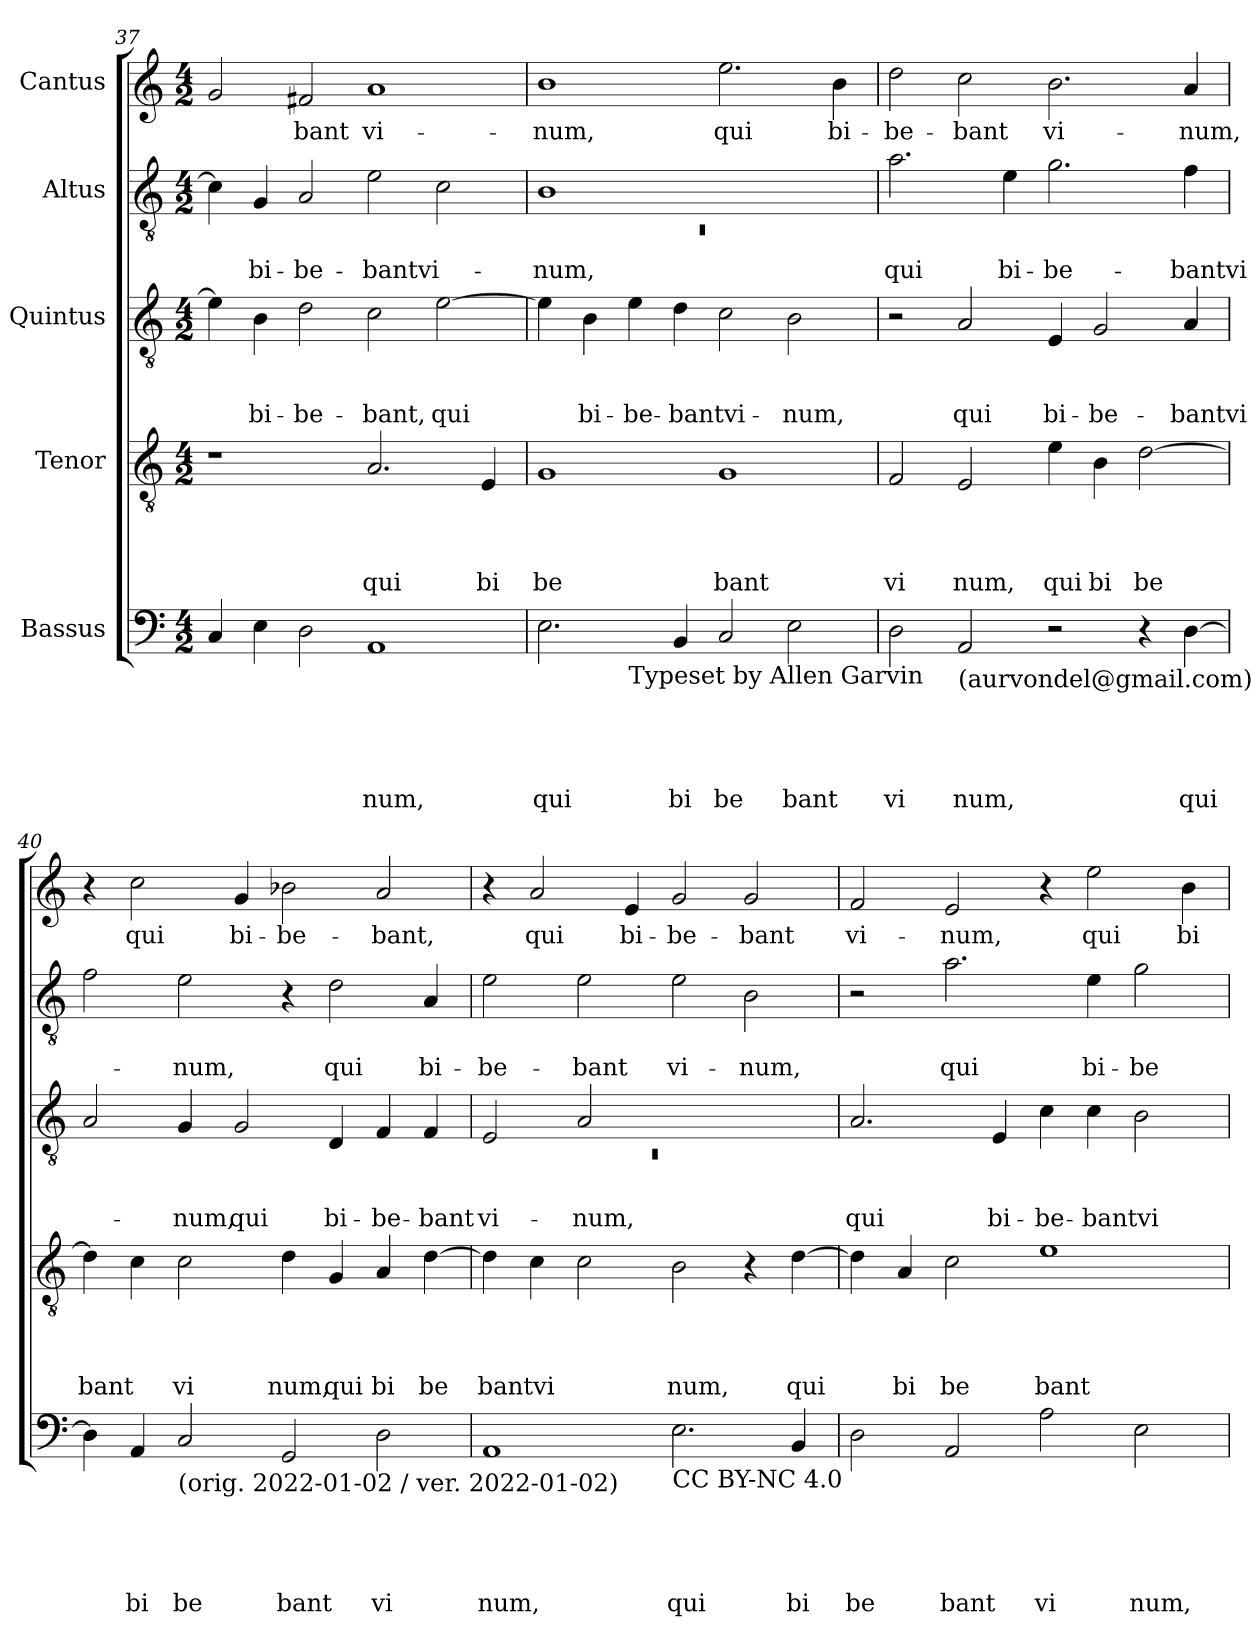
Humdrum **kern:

**kern	**text	**text	**text	**text	**text	**kern	**text	**text	**text	**text	**kern	**text	**text	**text	**kern	**text	**text	**kern	**text
*part5	*part5	*part5	*part5	*part5	*part5	*part4	*part4	*part4	*part4	*part4	*part3	*part3	*part3	*part3	*part2	*part2	*part2	*part1	*part1
*staff5	*staff5	*staff5	*staff5	*staff5	*staff5	*staff4	*staff4	*staff4	*staff4	*staff4	*staff3	*staff3	*staff3	*staff3	*staff2	*staff2	*staff2	*staff1	*staff1
*I"Bassus	*	*	*	*	*	*I"Tenor	*	*	*	*	*I"Quintus	*	*	*	*I"Altus	*	*	*I"Cantus	*
!!LO:LB:g=z
*clefF4	*	*	*	*	*	*clefGv2	*	*	*	*	*clefGv2	*	*	*	*clefGv2	*	*	*clefG2	*
*k[]	*	*	*	*	*	*k[]	*	*	*	*	*k[]	*	*	*	*k[]	*	*	*k[]	*
*C:	*	*	*	*	*	*C:	*	*	*	*	*C:	*	*	*	*C:	*	*	*C:	*
*M4/2	*	*	*	*	*	*M4/2	*	*	*	*	*M4/2	*	*	*	*M4/2	*	*	*M4/2	*
=37	=37	=37	=37	=37	=37	=37	=37	=37	=37	=37	=37	=37	=37	=37	=37	=37	=37	=37	=37
4C/	.	.	.	.	.	1r	.	.	.	.	4e\]	.	.	.	4c\]	.	.	2g/	.
!	!	!	!	!	!	!	!	!	!	!	!	!	!	!LO:LY:b	!	!	!LO:LY:b	!	!
4E\	.	.	.	.	.	.	.	.	.	.	4B\	.	.	bi-	4G/	.	bi-	.	.
!	!	!	!	!	!	!	!	!	!	!	!	!	!	!LO:LY:b	!	!	!LO:LY:b	!	!LO:LY:b
2D\	.	.	.	.	.	.	.	.	.	.	2d\	.	.	-be-	2A/	.	-be-	2f#X/	-bant
!	!	!	!	!	!LO:LY:b	!	!	!	!	!LO:LY:b	!	!	!	!LO:LY:b	!	!	!LO:LY:b	!	!LO:LY:b
1AA	.	.	.	.	num,	2.A/	.	.	.	qui	2c\	.	.	-bant,	2e\	.	-bantvi-	1a	vi-
!	!	!	!	!	!	!	!	!	!	!	!	!	!	!LO:LY:b	!	!	!	!	!
.	.	.	.	.	.	.	.	.	.	.	[>2e\	.	.	qui	2c\	.	.	.	.
!	!	!	!	!	!	!	!	!	!	!LO:LY:b	!	!	!	!	!	!	!	!	!
.	.	.	.	.	.	4E/	.	.	.	bi	.	.	.	.	.	.	.	.	.
=38	=38	=38	=38	=38	=38	=38	=38	=38	=38	=38	=38	=38	=38	=38	=38	=38	=38	=38	=38
*	*	*	*	*	*	*	*	*	*	*	*	*	*	*	*^	*	*	*	*
!	!	!	!	!	!LO:LY:b	!	!	!	!	!LO:LY:b	!	!	!	!	!	!LO:N:vis=1	!	!LO:LY:b	!	!LO:LY:b
*^	*	*	*	*	*	*	*	*	*	*	*	*	*	*	*	*	*	*	*	*
2.E\	2ryy	.	.	.	.	qui	1G	.	.	.	be	4e\]	.	.	.	1B	0rC	.	-num,	1b	-num,
!	!	!	!	!	!	!	!	!	!	!	!	!	!	!	!LO:LY:b	!	!	!	!	!	!
.	.	.	.	.	.	.	.	.	.	.	.	4B\	.	.	bi-	.	.	.	.	.	.
!	!LO:TX:b:t=Typeset by Allen Garvin	!	!	!	!	!	!	!	!	!	!	!	!	!	!	!	!	!	!	!	!
!	!	!	!	!	!	!	!	!	!	!	!	!	!	!	!LO:LY:b	!	!	!	!	!	!
.	1.ryy	.	.	.	.	.	.	.	.	.	.	4e\	.	.	-be-	.	.	.	.	.	.
!	!	!	!	!	!	!LO:LY:b	!	!	!	!	!	!	!	!	!LO:LY:b	!	!	!	!	!	!
4BB/	.	.	.	.	.	bi	.	.	.	.	.	4d\	.	.	-bantvi-	.	.	.	.	.	.
!	!	!	!	!	!	!LO:LY:b	!	!	!	!	!LO:LY:b	!	!	!	!	!	!	!	!	!	!LO:LY:b
2C/	.	.	.	.	.	be	1G	.	.	.	bant	2c\	.	.	.	1ryy	.	.	.	2.ee\	qui
!	!	!	!	!	!	!LO:LY:b	!	!	!	!	!	!	!	!	!LO:LY:b	!	!	!	!	!	!
2E\	.	.	.	.	.	bant	.	.	.	.	.	2B\	.	.	-num,	.	.	.	.	.	.
!	!	!	!	!	!	!	!	!	!	!	!	!	!	!	!	!	!	!	!	!	!LO:LY:b
.	.	.	.	.	.	.	.	.	.	.	.	.	.	.	.	.	.	.	.	4b\	bi-
*	*	*	*	*	*	*	*	*	*	*	*	*	*	*	*	*v	*v	*	*	*	*
=39	=39	=39	=39	=39	=39	=39	=39	=39	=39	=39	=39	=39	=39	=39	=39	=39	=39	=39	=39	=39
!	!	!	!	!	!	!LO:LY:b	!	!	!	!	!LO:LY:b	!	!	!	!	!	!	!LO:LY:b	!	!LO:LY:b
*v	*v	*	*	*	*	*	*	*	*	*	*	*	*	*	*	*	*	*	*	*
2D\	.	.	.	.	vi	2F/	.	.	.	vi	2r	.	.	.	2.a\	.	qui	2dd\	-be-
!LO:TX:b:t=(aurvondel@gmail.com)	!	!	!	!	!	!	!	!	!	!	!	!	!	!	!	!	!	!	!
!	!	!	!	!	!LO:LY:b	!	!	!	!	!LO:LY:b	!	!	!	!LO:LY:b	!	!	!	!	!LO:LY:b
2AA/	.	.	.	.	num,	2E/	.	.	.	num,	2A/	.	.	qui	.	.	.	2cc\	-bant
!	!	!	!	!	!	!	!	!	!	!	!	!	!	!	!	!	!LO:LY:b	!	!
.	.	.	.	.	.	.	.	.	.	.	.	.	.	.	4e\	.	bi-	.	.
!	!	!	!	!	!	!	!	!	!	!LO:LY:b	!	!	!	!LO:LY:b	!	!	!LO:LY:b	!	!LO:LY:b
2r	.	.	.	.	.	4e\	.	.	.	qui	4E/	.	.	bi-	2.g\	.	-be-	2.b\	vi-
!	!	!	!	!	!	!	!	!	!	!LO:LY:b	!	!	!	!LO:LY:b	!	!	!	!	!
.	.	.	.	.	.	4B\	.	.	.	bi	2G/	.	.	-be-	.	.	.	.	.
!	!	!	!	!	!	!	!	!	!	!LO:LY:b	!	!	!	!	!	!	!	!	!
4r	.	.	.	.	.	[>2d\	.	.	.	be	.	.	.	.	.	.	.	.	.
!	!	!	!	!	!LO:LY:b	!	!	!	!	!	!	!	!	!LO:LY:b	!	!	!LO:LY:b	!	!LO:LY:b
[>4D\	.	.	.	.	qui	.	.	.	.	.	4A/	.	.	-bantvi-	4f\	.	-bantvi-	4a/	-num,
=40	=40	=40	=40	=40	=40	=40	=40	=40	=40	=40	=40	=40	=40	=40	=40	=40	=40	=40	=40
!	!	!	!	!	!	!	!	!	!	!LO:LY:b	!	!	!	!	!	!	!	!	!
4D\]	.	.	.	.	.	4d\]	.	.	.	bant	2A/	.	.	.	2f\	.	.	4r	.
!	!	!	!	!	!LO:LY:b	!	!	!	!	!	!	!	!	!	!	!	!	!	!LO:LY:b
4AA/	.	.	.	.	bi	4c\	.	.	.	.	.	.	.	.	.	.	.	2cc\	qui
!LO:TX:b:t=(orig. 2022-01-02 / ver. 2022-01-02)	!	!	!	!	!	!	!	!	!	!	!	!	!	!	!	!	!	!	!
!	!	!	!	!	!LO:LY:b	!	!	!	!	!LO:LY:b	!	!	!	!LO:LY:b	!	!	!LO:LY:b	!	!
2C/	.	.	.	.	be	2c\	.	.	.	vi	4G/	.	.	-num,	2e\	.	-num,	.	.
!	!	!	!	!	!	!	!	!	!	!	!	!	!	!LO:LY:b	!	!	!	!	!LO:LY:b
.	.	.	.	.	.	.	.	.	.	.	2G/	.	.	qui	.	.	.	4g/	bi-
!	!	!	!	!	!LO:LY:b	!	!	!	!	!LO:LY:b	!	!	!	!	!	!	!	!	!LO:LY:b
2GG/	.	.	.	.	bant	4d\	.	.	.	num,	.	.	.	.	4r	.	.	2b-X\	-be-
!	!	!	!	!	!	!	!	!	!	!LO:LY:b	!	!	!	!LO:LY:b	!	!	!LO:LY:b	!	!
.	.	.	.	.	.	4G/	.	.	.	qui	4D/	.	.	bi-	2d\	.	qui	.	.
!	!	!	!	!	!LO:LY:b	!	!	!	!	!LO:LY:b	!	!	!	!LO:LY:b	!	!	!	!	!LO:LY:b
2D\	.	.	.	.	vi	4A/	.	.	.	bi	4F/	.	.	-be-	.	.	.	2a/	-bant,
!	!	!	!	!	!	!	!	!	!	!LO:LY:b	!	!	!	!LO:LY:b	!	!	!LO:LY:b	!	!
.	.	.	.	.	.	[>4d\	.	.	.	be	4F/	.	.	-bant	4A/	.	bi-	.	.
=41	=41	=41	=41	=41	=41	=41	=41	=41	=41	=41	=41	=41	=41	=41	=41	=41	=41	=41	=41
*	*	*	*	*	*	*	*	*	*	*	*^	*	*	*	*	*	*	*	*
!	!	!	!	!	!LO:LY:b	!	!	!	!	!LO:LY:b	!	!LO:N:vis=1	!	!	!LO:LY:b	!	!	!LO:LY:b	!	!
1AA	.	.	.	.	num,	4d\]	.	.	.	bantvi	2E/	0rC	.	.	vi-	2e\	.	-be-	4r	.
!	!	!	!	!	!	!	!	!	!	!	!	!	!	!	!	!	!	!	!	!LO:LY:b
.	.	.	.	.	.	4c\	.	.	.	.	.	.	.	.	.	.	.	.	2a/	qui
!	!	!	!	!	!	!	!	!	!	!	!	!	!	!	!LO:LY:b	!	!	!LO:LY:b	!	!
.	.	.	.	.	.	2c\	.	.	.	.	2A/	.	.	.	-num,	2e\	.	-bant	.	.
!	!	!	!	!	!	!	!	!	!	!	!	!	!	!	!	!	!	!	!	!LO:LY:b
.	.	.	.	.	.	.	.	.	.	.	.	.	.	.	.	.	.	.	4e/	bi-
!LO:TX:b:t=CC BY-NC 4.0	!	!	!	!	!	!	!	!	!	!	!	!	!	!	!	!	!	!	!	!
!	!	!	!	!	!LO:LY:b	!	!	!	!	!LO:LY:b	!	!	!	!	!	!	!	!LO:LY:b	!	!LO:LY:b
2.E\	.	.	.	.	qui	2B\	.	.	.	num,	1ryy	.	.	.	.	2e\	.	vi-	2g/	-be-
!	!	!	!	!	!	!	!	!	!	!	!	!	!	!	!	!	!	!LO:LY:b	!	!LO:LY:b
.	.	.	.	.	.	4r	.	.	.	.	.	.	.	.	.	2B\	.	-num,	2g/	-bant
!	!	!	!	!	!LO:LY:b	!	!	!	!	!LO:LY:b	!	!	!	!	!	!	!	!	!	!
4BB/	.	.	.	.	bi	[>4d\	.	.	.	qui	.	.	.	.	.	.	.	.	.	.
*	*	*	*	*	*	*	*	*	*	*	*v	*v	*	*	*	*	*	*	*	*
=42	=42	=42	=42	=42	=42	=42	=42	=42	=42	=42	=42	=42	=42	=42	=42	=42	=42	=42	=42
!	!	!	!	!	!LO:LY:b	!	!	!	!	!	!	!	!	!LO:LY:b	!	!	!	!	!LO:LY:b
2D\	.	.	.	.	be	4d\]	.	.	.	.	2.A/	.	.	qui	2r	.	.	2f/	vi-
!	!	!	!	!	!	!	!	!	!	!LO:LY:b	!	!	!	!	!	!	!	!	!
.	.	.	.	.	.	4A/	.	.	.	bi	.	.	.	.	.	.	.	.	.
!	!	!	!	!	!LO:LY:b	!	!	!	!	!LO:LY:b	!	!	!	!	!	!	!LO:LY:b	!	!LO:LY:b
2AA/	.	.	.	.	bant	2c\	.	.	.	be	.	.	.	.	2.a\	.	qui	2e/	-num,
!	!	!	!	!	!	!	!	!	!	!	!	!	!	!LO:LY:b	!	!	!	!	!
.	.	.	.	.	.	.	.	.	.	.	4E/	.	.	bi-	.	.	.	.	.
!	!	!	!	!	!LO:LY:b	!	!	!	!	!LO:LY:b	!	!	!	!LO:LY:b	!	!	!	!	!
2A\	.	.	.	.	vi	1e	.	.	.	bant	4c\	.	.	-be-	.	.	.	4r	.
!	!	!	!	!	!	!	!	!	!	!	!	!	!	!LO:LY:b	!	!	!LO:LY:b	!	!LO:LY:b
.	.	.	.	.	.	.	.	.	.	.	4c\	.	.	-bantvi-	4e\	.	bi-	2ee\	qui
!	!	!	!	!	!LO:LY:b	!	!	!	!	!	!	!	!	!	!	!	!LO:LY:b	!	!
2E\	.	.	.	.	num,	.	.	.	.	.	2B\	.	.	.	2g\	.	-be-	.	.
!	!	!	!	!	!	!	!	!	!	!	!	!	!	!	!	!	!	!	!LO:LY:b
.	.	.	.	.	.	.	.	.	.	.	.	.	.	.	.	.	.	4b\	bi-
=	=	=	=	=	=	=	=	=	=	=	=	=	=	=	=	=	=	=	=
*-	*-	*-	*-	*-	*-	*-	*-	*-	*-	*-	*-	*-	*-	*-	*-	*-	*-	*-	*-
